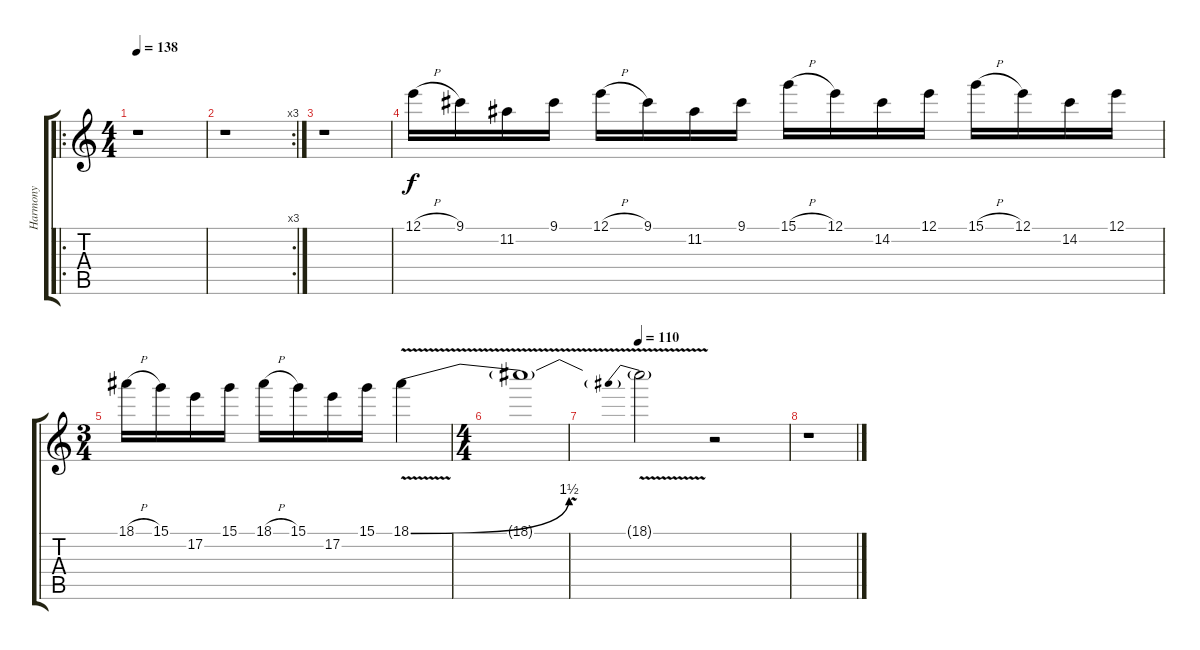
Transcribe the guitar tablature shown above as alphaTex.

\track ("Harmony" "Harmony") {instrument distortionguitar}
\staff {score tabs}
\tuning (E4 B3 G3 D3 A2 E2) {hide}
\ro
\ts (4 4)
\tempo 138
\clef g2
\ks c
r.1{dy f} |
\rc 3
r.1 |
r.1 |
12.1{h}.16 9.1.16 11.2.16 9.1.16 12.1{h}.16 9.1.16 11.2.16 9.1.16 15.1{h}.16 12.1.16 14.2.16 12.1.16 15.1{h}.16 12.1.16 14.2.16 12.1.16 |
\ts (3 4)
18.1{h}.16 15.1.16 17.2.16 15.1.16 18.1{h}.16 15.1.16 17.2.16 15.1.16 18.1{be (bend 0 0 60 6) v}.4 |
\ts (4 4)
18.1{v t}.1 |
\tempo 110
18.1{be (prebend 0 6 60 6) v t}.2 r.2 |
r.1
